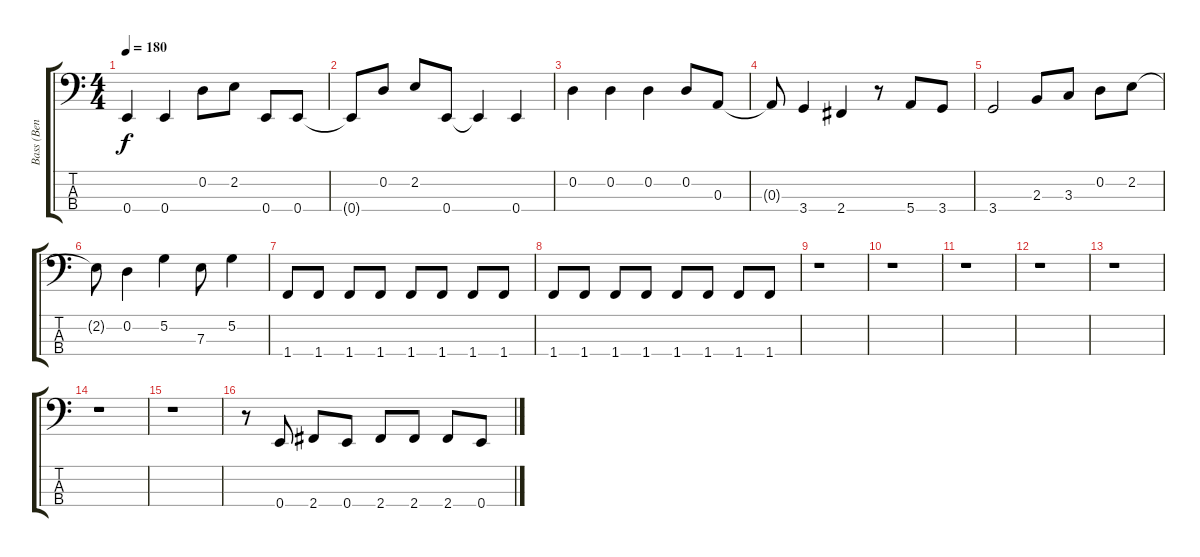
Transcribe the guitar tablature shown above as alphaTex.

\track ("Bass (Ben Keney)" "Bass (Ben ") {instrument electricbassfinger}
\staff {score tabs}
\tuning (G2 D2 A1 E1) {hide}
\ts (4 4)
\tempo 180
\clef f4
\ks c
0.4.4{dy f} 0.4.4 0.2.8 2.2.8 0.4.8 0.4.8 |
0.4{t}.8 0.2.8 2.2.8 0.4.8 0.4{t}.4 0.4.4 |
0.2.4 0.2.4 0.2.4 0.2.8 0.3.8 |
0.3{t}.8 3.4.4 2.4.4 r.8 5.4.8 3.4.8 |
3.4.2 2.3.8 3.3.8 0.2.8 2.2.8 |
2.2{t}.8 0.2.4 5.2.4 7.3.8 5.2.4 |
1.4.8 1.4.8 1.4.8 1.4.8 1.4.8 1.4.8 1.4.8 1.4.8 |
1.4.8 1.4.8 1.4.8 1.4.8 1.4.8 1.4.8 1.4.8 1.4.8 |
r.1 |
r.1 |
r.1 |
r.1 |
r.1 |
r.1 |
r.1 |
r.8 0.4.8 2.4.8 0.4.8 2.4.8 2.4.8 2.4.8 0.4.8
